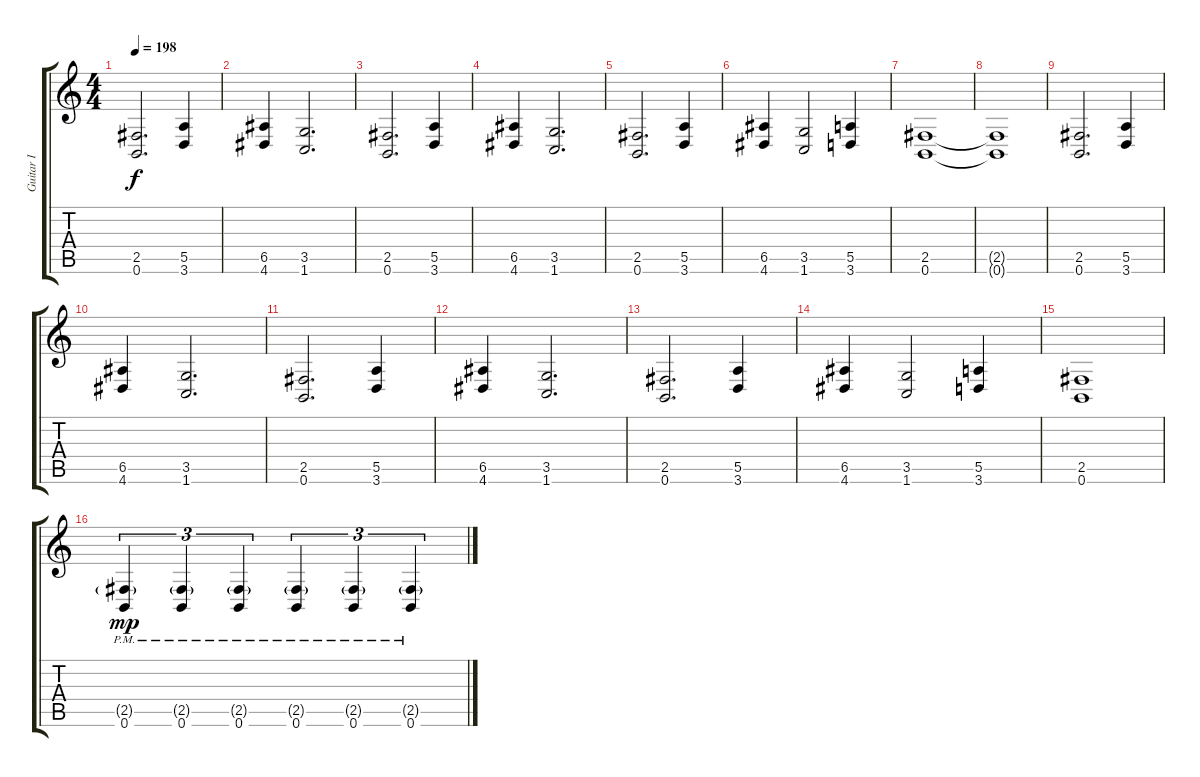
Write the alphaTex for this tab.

\track ("Guitar I" "Guitar I") {instrument distortionguitar}
\staff {score tabs}
\tuning (B3 Gb3 D3 A2 E2 B1) {hide}
\ts (4 4)
\section ("" "")
\tempo 198
\clef g2
\ks c
(2.5 0.6).2{d dy f volume 2} (5.5 3.6).4 |
(6.5 4.6).4 (3.5 1.6).2{d} |
(2.5 0.6).2{d} (5.5 3.6).4 |
(6.5 4.6).4 (3.5 1.6).2{d} |
(2.5 0.6).2{d volume 1} (5.5 3.6).4 |
(6.5 4.6).4 (3.5 1.6).2 (5.5 3.6).4 |
(2.5 0.6).1 |
(2.5{t} 0.6{t}).1 |
(2.5 0.6).2{d volume 0} (5.5 3.6).4 |
(6.5 4.6).4 (3.5 1.6).2{d} |
(2.5 0.6).2{d} (5.5 3.6).4 |
(6.5 4.6).4 (3.5 1.6).2{d} |
(2.5 0.6).2{d} (5.5 3.6).4 |
(6.5 4.6).4 (3.5 1.6).2 (5.5 3.6).4 |
(2.5 0.6).1 |
(2.5{g pm} 0.6{pm}).4{tu (3 2) dy mp} (2.5{g pm} 0.6{pm}).4{tu (3 2)} (2.5{g pm} 0.6{pm}).4{tu (3 2)} (2.5{g pm} 0.6{pm}).4{tu (3 2)} (2.5{g pm} 0.6{pm}).4{tu (3 2)} (2.5{g pm} 0.6{pm}).4{tu (3 2)}
